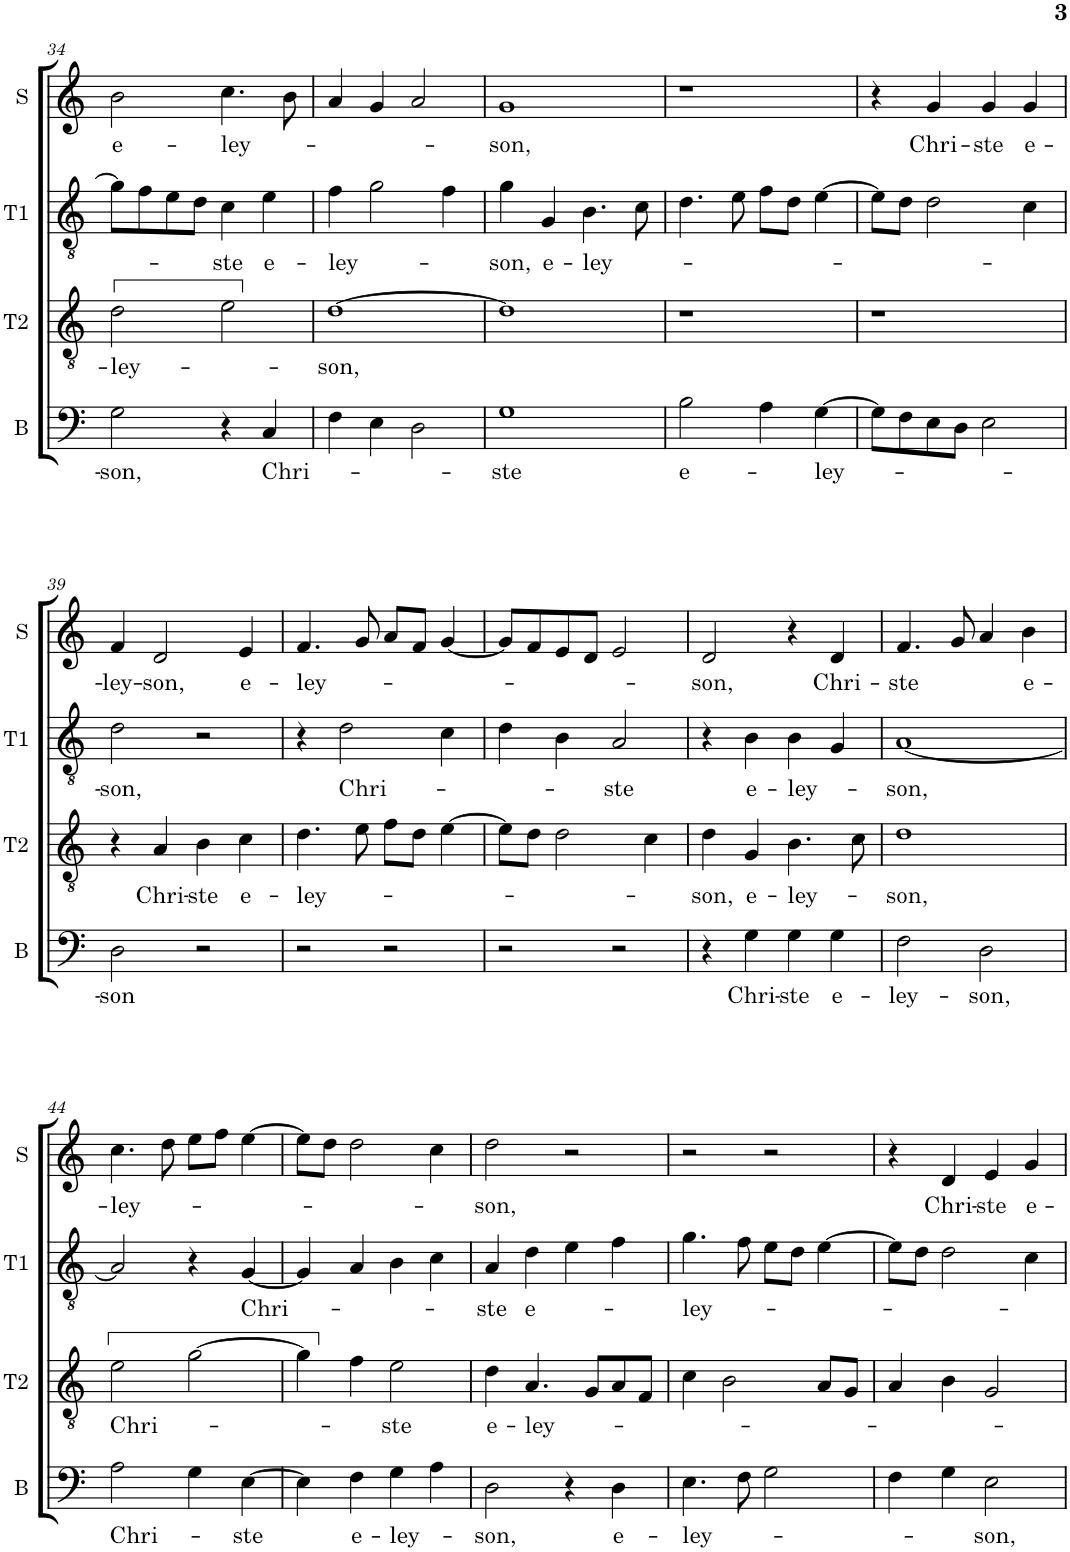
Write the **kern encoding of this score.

**kern	**text	**kern	**text	**kern	**text	**kern	**text
*part4	*part4	*part3	*part3	*part2	*part2	*part1	*part1
*staff4	*staff4	*staff3	*staff3	*staff2	*staff2	*staff1	*staff1
*I"B	*	*I"T2	*	*I"T1	*	*I"S	*
*I'B	*	*I'T2	*	*I'T1	*	*I'S	*
!!LO:PB:g=z
*clefF4	*	*clefGv2	*	*clefGv2	*	*clefG2	*
*	*	*	*	*Trd4c7	*	*	*
*k[]	*	*k[]	*	*k[]	*	*k[]	*
*M2/2	*	*M2/2	*	*M2/2	*	*M2/2	*
*met(c|)	*	*met(c|)	*	*met(c|)	*	*met(c|)	*
=34	=34	=34	=34	=34	=34	=34	=34
!	!LO:LY:b	!	!LO:LY:b	!	!	!	!LO:LY:b
2G\	-son,	2d\	-ley-	8g\L]	.	2b\	e-
.	.	.	.	8f\	.	.	.
.	.	.	.	8e\	.	.	.
.	.	.	.	8d\J	.	.	.
!	!	!	!	!	!LO:LY:b	!	!LO:LY:b
4r	.	2e\	.	4c\	-ste	4.cc\	-ley-
!	!LO:LY:b	!	!	!	!LO:LY:b	!	!
4C/	Chri-	.	.	4e\	e-	.	.
.	.	.	.	.	.	8b\	.
=35	=35	=35	=35	=35	=35	=35	=35
!	!	!	!LO:LY:b	!	!LO:LY:b	!	!
4F\	.	[1d	-son,	4f\	-ley-	4a/	.
4E\	.	.	.	2g\	.	4g/	.
2D\	.	.	.	.	.	2a/	.
.	.	.	.	4f\	.	.	.
=36	=36	=36	=36	=36	=36	=36	=36
!	!LO:LY:b	!	!	!	!LO:LY:b	!	!LO:LY:b
1G	-ste	1d]	.	4g\	-son,	1g	-son,
!	!	!	!	!	!LO:LY:b	!	!
.	.	.	.	4G/	e-	.	.
!	!	!	!	!	!LO:LY:b	!	!
.	.	.	.	4.B\	-ley-	.	.
.	.	.	.	8c\	.	.	.
=37	=37	=37	=37	=37	=37	=37	=37
!	!LO:LY:b	!	!	!	!	!	!
2B\	e-	1r	.	4.d\	.	1r	.
.	.	.	.	8e\	.	.	.
4A\	.	.	.	8f\L	.	.	.
.	.	.	.	8d\J	.	.	.
!	!LO:LY:b	!	!	!	!	!	!
[4G\	-ley-	.	.	[4e\	.	.	.
=38	=38	=38	=38	=38	=38	=38	=38
8G\L]	.	1r	.	8e\L]	.	4r	.
8F\	.	.	.	8d\J	.	.	.
!	!	!	!	!	!	!	!LO:LY:b
8E\	.	.	.	2d\	.	4g/	Chri-
8D\J	.	.	.	.	.	.	.
!	!	!	!	!	!	!	!LO:LY:b
2E\	.	.	.	.	.	4g/	-ste
!	!	!	!	!	!	!	!LO:LY:b
.	.	.	.	4c\	.	4g/	e-
!!LO:LB:g=z
=39	=39	=39	=39	=39	=39	=39	=39
!	!LO:LY:b	!	!	!	!LO:LY:b	!	!LO:LY:b
2D\	-son	4r	.	2d\	-son,	4f/	-ley-
!	!	!	!LO:LY:b	!	!	!	!LO:LY:b
.	.	4A/	Chri-	.	.	2d/	-son,
!	!	!	!LO:LY:b	!	!	!	!
2r	.	4B\	-ste	2r	.	.	.
!	!	!	!LO:LY:b	!	!	!	!LO:LY:b
.	.	4c\	e-	.	.	4e/	e-
=40	=40	=40	=40	=40	=40	=40	=40
!	!	!	!LO:LY:b	!	!	!	!LO:LY:b
2r	.	4.d\	-ley-	4r	.	4.f/	-ley-
!	!	!	!	!	!LO:LY:b	!	!
.	.	.	.	2d\	Chri-	.	.
.	.	8e\	.	.	.	8g/	.
2r	.	8f\L	.	.	.	8a/L	.
.	.	8d\J	.	.	.	8f/J	.
.	.	[4e\	.	4c\	.	[4g/	.
=41	=41	=41	=41	=41	=41	=41	=41
2r	.	8e\L]	.	4d\	.	8g/L]	.
.	.	8d\J	.	.	.	8f/	.
.	.	2d\	.	4B\	.	8e/	.
.	.	.	.	.	.	8d/J	.
!	!	!	!	!	!LO:LY:b	!	!
2r	.	.	.	2A/	-ste	2e/	.
.	.	4c\	.	.	.	.	.
=42	=42	=42	=42	=42	=42	=42	=42
!	!	!	!LO:LY:b	!	!	!	!LO:LY:b
4r	.	4d\	-son,	4r	.	2d/	son,
!	!LO:LY:b	!	!LO:LY:b	!	!LO:LY:b	!	!
4G\	Chri-	4G/	e-	4B\	e-	.	.
!	!LO:LY:b	!	!LO:LY:b	!	!LO:LY:b	!	!
4G\	-ste	4.B\	-ley-	4B\	-ley-	4r	.
!	!LO:LY:b	!	!	!	!	!	!LO:LY:b
4G\	e-	.	.	4G/	.	4d/	Chri-
.	.	8c\	.	.	.	.	.
=43	=43	=43	=43	=43	=43	=43	=43
!	!LO:LY:b	!	!LO:LY:b	!	!LO:LY:b	!	!LO:LY:b
2F\	-ley-	1d	-son,	[1A	-son,	4.f/	-ste
.	.	.	.	.	.	8g/	.
!	!LO:LY:b	!	!	!	!	!	!
2D\	-son,	.	.	.	.	4a/	.
!	!	!	!	!	!	!	!LO:LY:b
.	.	.	.	.	.	4b\	e-
!!LO:LB:g=z
=44	=44	=44	=44	=44	=44	=44	=44
!	!LO:LY:b	!	!LO:LY:b	!	!	!	!LO:LY:b
2A\	Chri-	2e\	Chri-	2A/]	.	4.cc\	-ley-
.	.	.	.	.	.	8dd\	.
4G\	.	[2g\	.	4r	.	8ee\L	.
.	.	.	.	.	.	8ff\J	.
!	!LO:LY:b	!	!	!	!LO:LY:b	!	!
[4E\	-ste	.	.	[4G/	Chri-	[4ee\	.
=45	=45	=45	=45	=45	=45	=45	=45
4E\]	.	4g\]	.	4G/]	.	8ee\L]	.
.	.	.	.	.	.	8dd\J	.
!	!LO:LY:b	!	!	!	!	!	!
4F\	e-	4f\	.	4A/	.	2dd\	.
!	!LO:LY:b	!	!LO:LY:b	!	!	!	!
4G\	-ley-	2e\	-ste	4B\	.	.	.
4A\	.	.	.	4c\	.	4cc\	.
=46	=46	=46	=46	=46	=46	=46	=46
!	!LO:LY:b	!	!LO:LY:b	!	!LO:LY:b	!	!LO:LY:b
2D\	-son,	4d\	e-	4A/	-ste	2dd\	-son,
!	!	!	!LO:LY:b	!	!LO:LY:b	!	!
.	.	4.A/	-ley-	4d\	e-	.	.
4r	.	.	.	4e\	.	2r	.
.	.	8G/L	.	.	.	.	.
!	!LO:LY:b	!	!	!	!	!	!
4D\	e-	8A/	.	4f\	.	.	.
.	.	8F/J	.	.	.	.	.
=47	=47	=47	=47	=47	=47	=47	=47
!	!LO:LY:b	!	!	!	!LO:LY:b	!	!
4.E\	-ley-	4c\	.	4.g\	-ley-	2r	.
.	.	2B\	.	.	.	.	.
8F\	.	.	.	8f\	.	.	.
2G\	.	.	.	8e\L	.	2r	.
.	.	.	.	8d\J	.	.	.
.	.	8A/L	.	[4e\	.	.	.
.	.	8G/J	.	.	.	.	.
=48	=48	=48	=48	=48	=48	=48	=48
4F\	.	4A/	.	8e\L]	.	4r	.
.	.	.	.	8d\J	.	.	.
!	!	!	!	!	!	!	!LO:LY:b
4G\	.	4B\	.	2d\	.	4d/	Chri-
!	!LO:LY:b	!	!	!	!	!	!LO:LY:b
2E\	-son,	2G/	.	.	.	4e/	-ste
!	!	!	!	!	!	!	!LO:LY:b
.	.	.	.	4c\	.	4g/	e-
=	=	=	=	=	=	=	=
*-	*-	*-	*-	*-	*-	*-	*-
